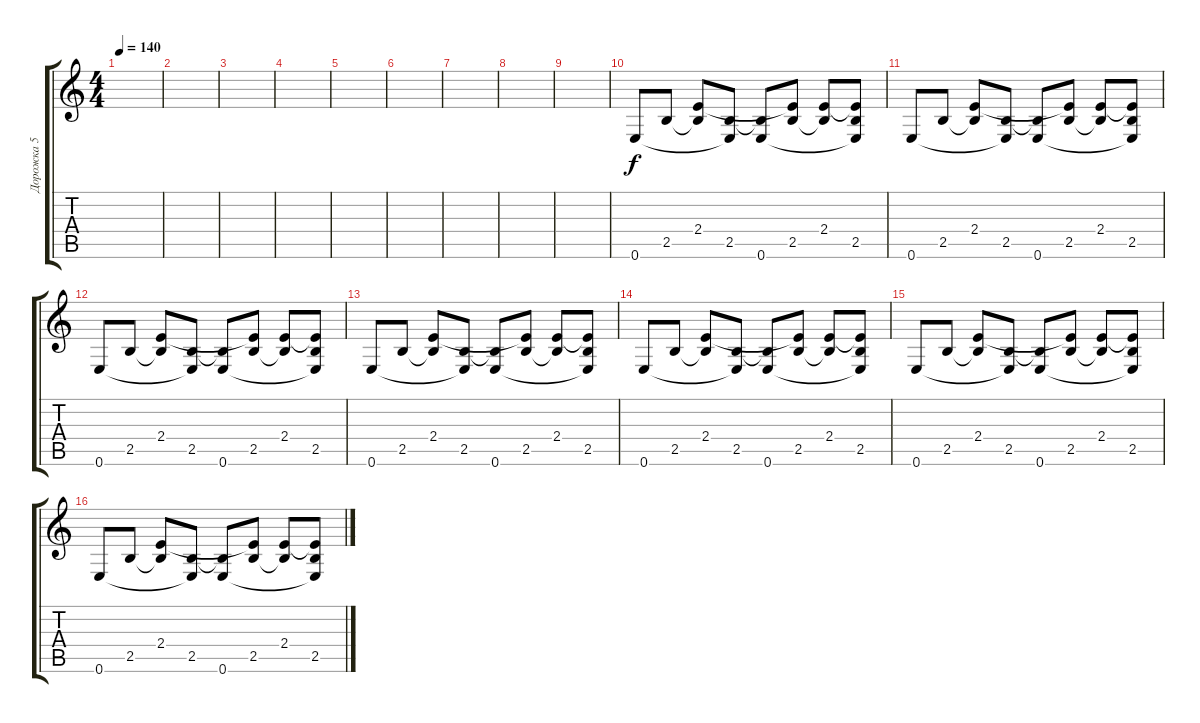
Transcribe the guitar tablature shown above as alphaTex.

\track ("Дорожка 5" "Дорожка 5") {instrument electricguitarmuted}
\staff {score tabs}
\tuning (E4 B3 G3 D3 A2 E2) {hide}
\ts (4 4)
\tempo 140
\clef g2
\ks c
|
|
|
|
|
|
|
|
|
0.6.8 2.5.8 (2.4 2.5{t}).8 (2.5 0.6{t}).8 (2.5{t} 0.6).8 (2.4{t} 2.5).8 (2.4 2.5{t}).8 (2.4{t} 2.5 0.6{t}).8 |
0.6.8 2.5.8 (2.4 2.5{t}).8 (2.5 0.6{t}).8 (2.5{t} 0.6).8 (2.4{t} 2.5).8 (2.4 2.5{t}).8 (2.4{t} 2.5 0.6{t}).8 |
0.6.8 2.5.8 (2.4 2.5{t}).8 (2.5 0.6{t}).8 (2.5{t} 0.6).8 (2.4{t} 2.5).8 (2.4 2.5{t}).8 (2.4{t} 2.5 0.6{t}).8 |
0.6.8 2.5.8 (2.4 2.5{t}).8 (2.5 0.6{t}).8 (2.5{t} 0.6).8 (2.4{t} 2.5).8 (2.4 2.5{t}).8 (2.4{t} 2.5 0.6{t}).8 |
0.6.8 2.5.8 (2.4 2.5{t}).8 (2.5 0.6{t}).8 (2.5{t} 0.6).8 (2.4{t} 2.5).8 (2.4 2.5{t}).8 (2.4{t} 2.5 0.6{t}).8 |
0.6.8 2.5.8 (2.4 2.5{t}).8 (2.5 0.6{t}).8 (2.5{t} 0.6).8 (2.4{t} 2.5).8 (2.4 2.5{t}).8 (2.4{t} 2.5 0.6{t}).8 |
0.6.8 2.5.8 (2.4 2.5{t}).8 (2.5 0.6{t}).8 (2.5{t} 0.6).8 (2.4{t} 2.5).8 (2.4 2.5{t}).8 (2.4{t} 2.5 0.6{t}).8
